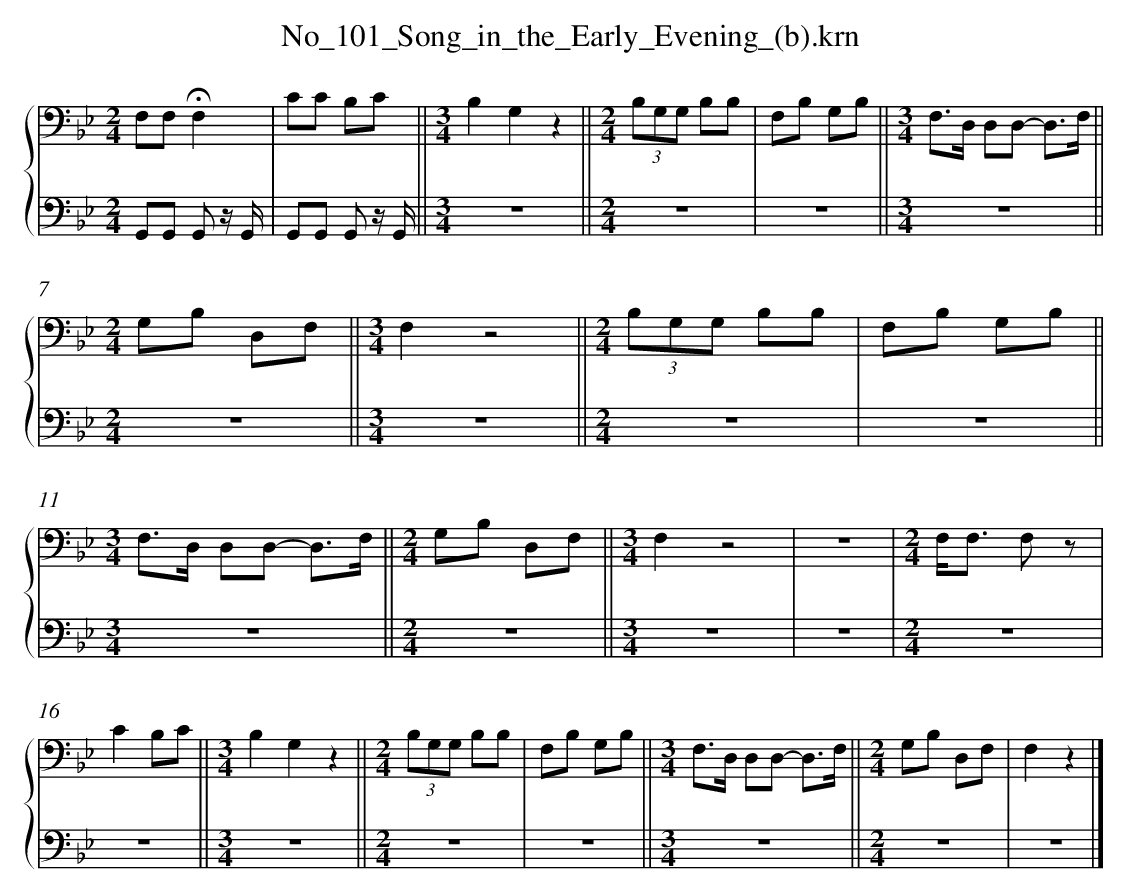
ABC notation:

X:1
T: No_101_Song_in_the_Early_Evening_(b).krn
L: 1/8
M: 2/4
%%staves {1 2}
V: 1 clef=bass
V: 2 clef=bass
K: Bb
[V:1] [K:clef=bass][M:2/4]F,F,!fermata!F,2 |
[V:2] [K:clef=bass][M:2/4]G,,G,, G,, z/ G,,/ |
[V:1] CC B,C ||
[V:2] G,,G,, G,, z/ G,,/ ||
[V:1] [M:3/4]B,2G,2z2 ||
[V:2] [M:3/4]z6 ||
[V:1] [M:2/4](3B,G,G, B,B, |
[V:2] [M:2/4]z4 |
[V:1] F,B, G,B, ||
[V:2] z4 ||
[V:1] [M:3/4]F,3/D,/ D,D,- D,3/F,/ ||
[V:2] [M:3/4]z6 ||
[V:1] [M:2/4]G,B, D,F, ||
[V:2] [M:2/4]z4 ||
[V:1] [M:3/4]F,2z4 ||
[V:2] [M:3/4]z6 ||
[V:1] [M:2/4](3B,G,G, B,B, |
[V:2] [M:2/4]z4 |
[V:1] F,B, G,B, ||
[V:2] z4 ||
[V:1] [M:3/4]F,3/D,/ D,D,- D,3/F,/ ||
[V:2] [M:3/4]z6 ||
[V:1] [M:2/4]G,B, D,F, ||
[V:2] [M:2/4]z4 ||
[V:1] [M:3/4]F,2z4 |
[V:2] [M:3/4]z6 |
[V:1] z6 |
[V:2] z6 |
[V:1] [M:2/4]F,/F,3/ F, z |
[V:2] [M:2/4]z4 |
[V:1] C2B,C ||
[V:2] z4 ||
[V:1] [M:3/4]B,2G,2z2 ||
[V:2] [M:3/4]z6 ||
[V:1] [M:2/4](3B,G,G, B,B, |
[V:2] [M:2/4]z4 |
[V:1] F,B, G,B, ||
[V:2] z4 ||
[V:1] [M:3/4]F,3/D,/ D,D,- D,3/F,/ ||
[V:2] [M:3/4]z6 ||
[V:1] [M:2/4]G,B, D,F, |
[V:2] [M:2/4]z4 |
[V:1] F,2z2 |]
[V:2] z4 |]
